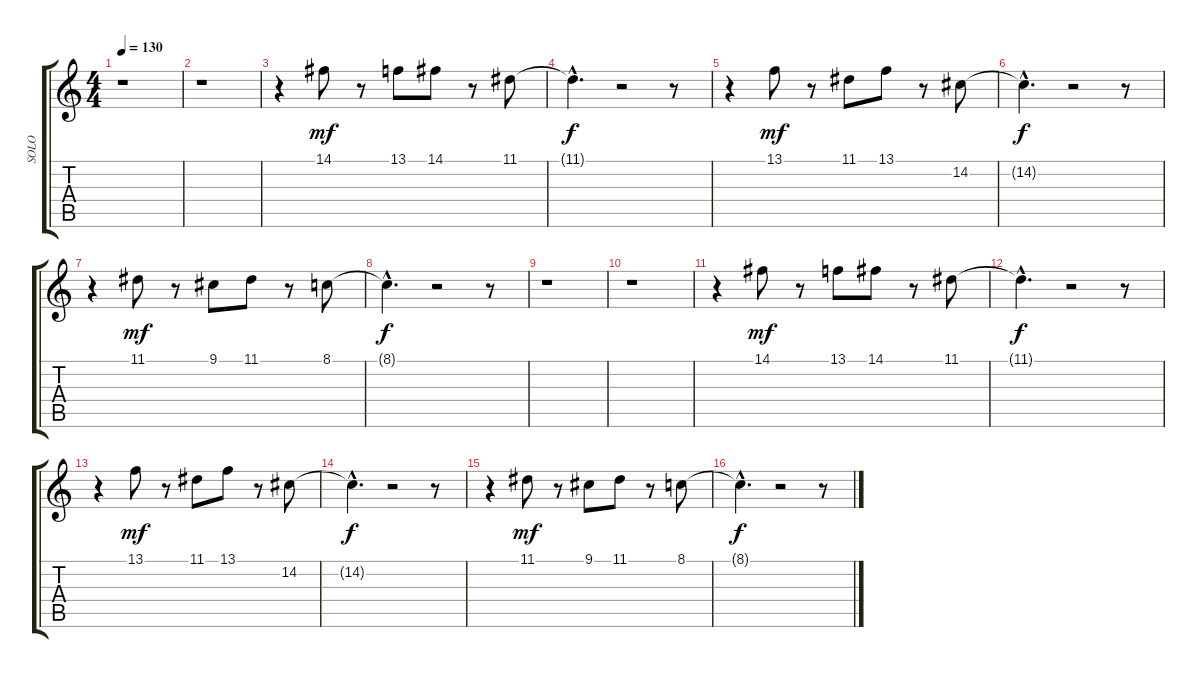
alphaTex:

\track ("SOLO" "SOLO") {instrument lead8bassandlead}
\staff {score tabs}
\tuning (E4 B3 G3 D3 A2 E2) {hide}
\ts (4 4)
\tempo 130
\clef g2
\ks c
r.1{dy f} |
r.1 |
r.4 14.1.8{dy mf} r.8 13.1.8 14.1.8 r.8 11.1.8 |
11.1{hac t}.4{d dy f} r.2 r.8 |
r.4 13.1.8{dy mf} r.8 11.1.8 13.1.8 r.8 14.2.8 |
14.2{hac t}.4{d dy f} r.2 r.8 |
r.4 11.1.8{dy mf} r.8 9.1.8 11.1.8 r.8 8.1.8 |
8.1{hac t}.4{d dy f} r.2 r.8 |
r.1 |
r.1 |
r.4 14.1.8{dy mf} r.8 13.1.8 14.1.8 r.8 11.1.8 |
11.1{hac t}.4{d dy f} r.2 r.8 |
r.4 13.1.8{dy mf} r.8 11.1.8 13.1.8 r.8 14.2.8 |
14.2{hac t}.4{d dy f} r.2 r.8 |
r.4 11.1.8{dy mf} r.8 9.1.8 11.1.8 r.8 8.1.8 |
8.1{hac t}.4{d dy f} r.2 r.8
